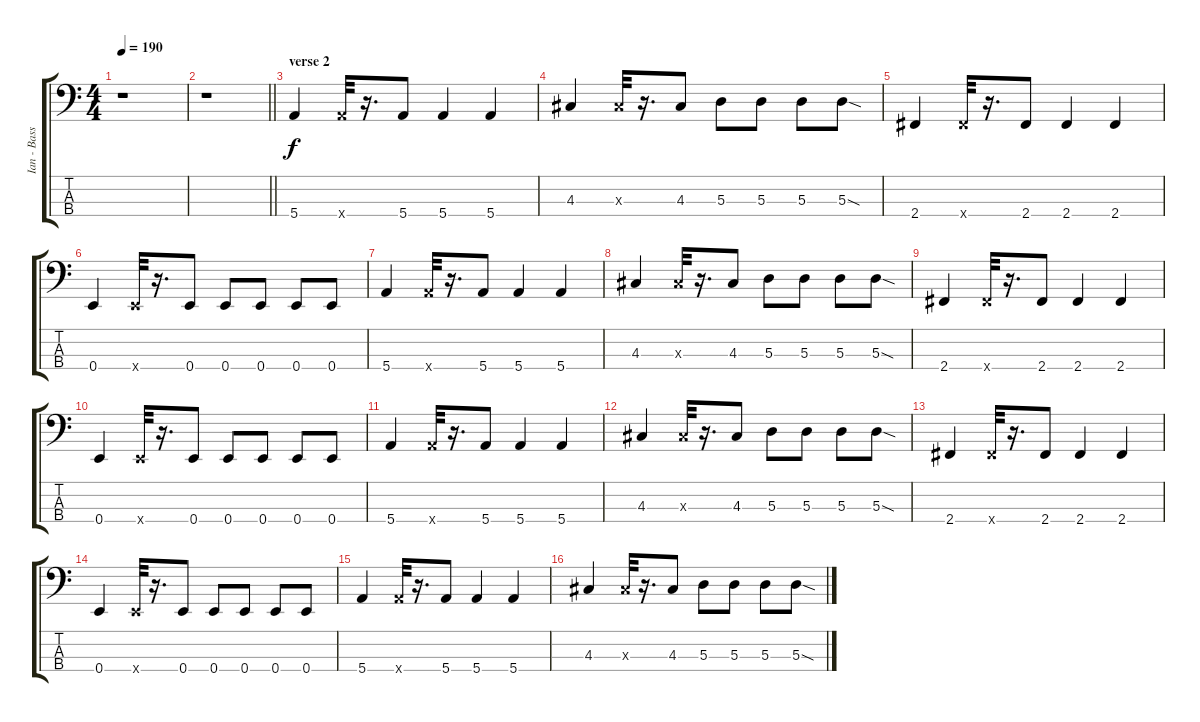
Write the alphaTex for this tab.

\track ("Ian - Bass" "Ian - Bass") {instrument electricbassfinger}
\staff {score tabs}
\tuning (G2 D2 A1 E1) {hide}
\ts (4 4)
\tempo 190
\clef f4
\ks c
r.1{dy f} |
\barLineRight lightlight
r.1 |
\section ("" "verse 2")
5.4.4 5.4{x}.32 r.16{d} 5.4.8 5.4.4 5.4.4 |
4.3.4 4.3{x}.32 r.16{d} 4.3.8 5.3.8 5.3.8 5.3.8 5.3{sod}.8 |
2.4.4 2.4{x}.32 r.16{d} 2.4.8 2.4.4 2.4.4 |
0.4.4 0.4{x}.32 r.16{d} 0.4.8 0.4.8 0.4.8 0.4.8 0.4.8 |
5.4.4 5.4{x}.32 r.16{d} 5.4.8 5.4.4 5.4.4 |
4.3.4 4.3{x}.32 r.16{d} 4.3.8 5.3.8 5.3.8 5.3.8 5.3{sod}.8 |
2.4.4 2.4{x}.32 r.16{d} 2.4.8 2.4.4 2.4.4 |
0.4.4 0.4{x}.32 r.16{d} 0.4.8 0.4.8 0.4.8 0.4.8 0.4.8 |
5.4.4 5.4{x}.32 r.16{d} 5.4.8 5.4.4 5.4.4 |
4.3.4 4.3{x}.32 r.16{d} 4.3.8 5.3.8 5.3.8 5.3.8 5.3{sod}.8 |
2.4.4 2.4{x}.32 r.16{d} 2.4.8 2.4.4 2.4.4 |
0.4.4 0.4{x}.32 r.16{d} 0.4.8 0.4.8 0.4.8 0.4.8 0.4.8 |
5.4.4 5.4{x}.32 r.16{d} 5.4.8 5.4.4 5.4.4 |
4.3.4 4.3{x}.32 r.16{d} 4.3.8 5.3.8 5.3.8 5.3.8 5.3{sod}.8
